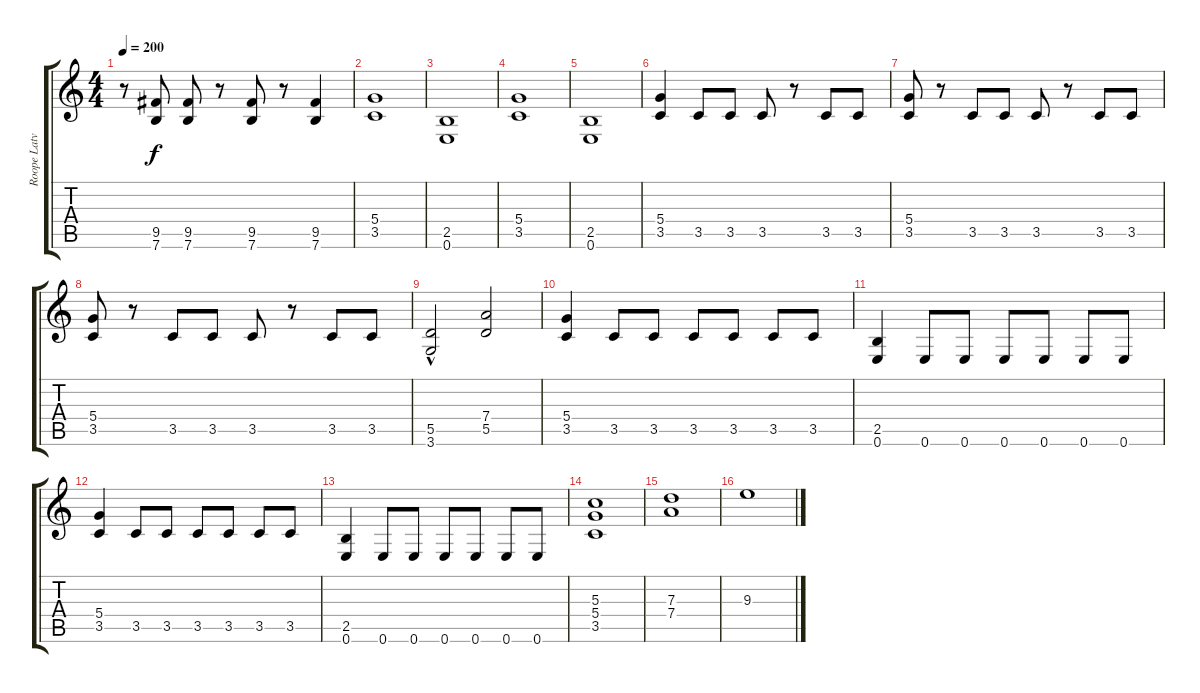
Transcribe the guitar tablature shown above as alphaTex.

\track ("Roope Latvala" "Roope Latv") {instrument distortionguitar}
\staff {score tabs}
\tuning (E4 B3 G3 D3 A2 E2) {hide}
\ts (4 4)
\tempo 200
\clef g2
\ks c
r.8{dy f} (9.5 7.6).8 (9.5 7.6).8 r.8 (9.5 7.6).8 r.8 (9.5 7.6).4 |
(5.4 3.5).1 |
(2.5 0.6).1 |
(5.4 3.5).1 |
(2.5 0.6).1 |
(5.4 3.5).4 3.5.8 3.5.8 3.5.8 r.8 3.5.8 3.5.8 |
(5.4 3.5).8 r.8 3.5.8 3.5.8 3.5.8 r.8 3.5.8 3.5.8 |
(5.4 3.5).8 r.8 3.5.8 3.5.8 3.5.8 r.8 3.5.8 3.5.8 |
(5.5 3.6{hac}).2 (7.4 5.5).2 |
(5.4 3.5).4 3.5.8 3.5.8 3.5.8 3.5.8 3.5.8 3.5.8 |
(2.5 0.6).4 0.6.8 0.6.8 0.6.8 0.6.8 0.6.8 0.6.8 |
(5.4 3.5).4 3.5.8 3.5.8 3.5.8 3.5.8 3.5.8 3.5.8 |
(2.5 0.6).4 0.6.8 0.6.8 0.6.8 0.6.8 0.6.8 0.6.8 |
(5.3 5.4 3.5).1 |
(7.3 7.4).1 |
9.3.1
